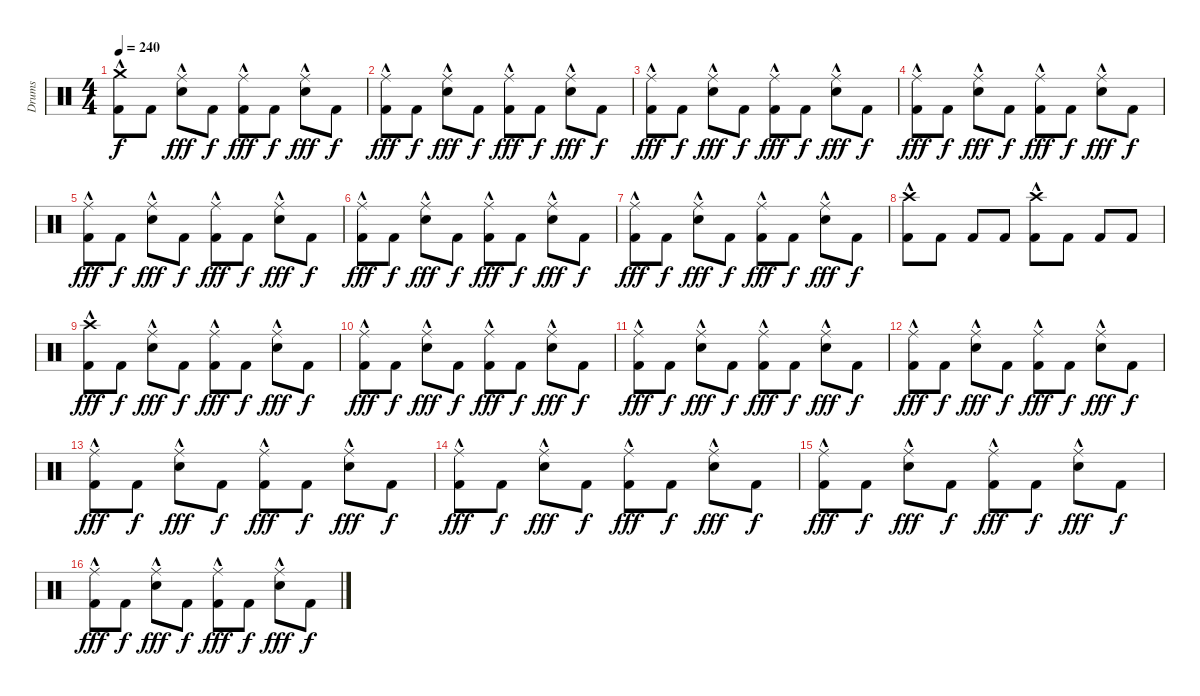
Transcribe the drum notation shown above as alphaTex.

\track ("Drums" "Drums") {instrument percussion}
\staff {score}
\articulation defaults
\ts (4 4)
\tempo 240
\clef neutral
\ks c
("Crash medium (hit)"{hac} "Kick (hit) 2").8{dy f} "Kick (hit) 2".8 ("Snare (hit) 2"{hac} "Ride (middle)"{hac}).8{dy fff} "Kick (hit) 2".8{dy f} ("Kick (hit) 2" "Ride (middle)"{hac}).8{dy fff} "Kick (hit) 2".8{dy f} ("Snare (hit) 2"{hac} "Ride (middle)"{hac}).8{dy fff} "Kick (hit) 2".8{dy f} |
("Kick (hit) 2" "Ride (middle)"{hac}).8{dy fff} "Kick (hit) 2".8{dy f} ("Snare (hit) 2"{hac} "Ride (middle)"{hac}).8{dy fff} "Kick (hit) 2".8{dy f} ("Kick (hit) 2" "Ride (middle)"{hac}).8{dy fff} "Kick (hit) 2".8{dy f} ("Snare (hit) 2"{hac} "Ride (middle)"{hac}).8{dy fff} "Kick (hit) 2".8{dy f} |
("Kick (hit) 2" "Ride (middle)"{hac}).8{dy fff} "Kick (hit) 2".8{dy f} ("Snare (hit) 2"{hac} "Ride (middle)"{hac}).8{dy fff} "Kick (hit) 2".8{dy f} ("Kick (hit) 2" "Ride (middle)"{hac}).8{dy fff} "Kick (hit) 2".8{dy f} ("Snare (hit) 2"{hac} "Ride (middle)"{hac}).8{dy fff} "Kick (hit) 2".8{dy f} |
("Kick (hit) 2" "Ride (middle)"{hac}).8{dy fff} "Kick (hit) 2".8{dy f} ("Snare (hit) 2"{hac} "Ride (middle)"{hac}).8{dy fff} "Kick (hit) 2".8{dy f} ("Kick (hit) 2" "Ride (middle)"{hac}).8{dy fff} "Kick (hit) 2".8{dy f} ("Snare (hit) 2"{hac} "Ride (middle)"{hac}).8{dy fff} "Kick (hit) 2".8{dy f} |
("Kick (hit) 2" "Ride (middle)"{hac}).8{dy fff} "Kick (hit) 2".8{dy f} ("Snare (hit) 2"{hac} "Ride (middle)"{hac}).8{dy fff} "Kick (hit) 2".8{dy f} ("Kick (hit) 2" "Ride (middle)"{hac}).8{dy fff} "Kick (hit) 2".8{dy f} ("Snare (hit) 2"{hac} "Ride (middle)"{hac}).8{dy fff} "Kick (hit) 2".8{dy f} |
("Kick (hit) 2" "Ride (middle)"{hac}).8{dy fff} "Kick (hit) 2".8{dy f} ("Snare (hit) 2"{hac} "Ride (middle)"{hac}).8{dy fff} "Kick (hit) 2".8{dy f} ("Kick (hit) 2" "Ride (middle)"{hac}).8{dy fff} "Kick (hit) 2".8{dy f} ("Snare (hit) 2"{hac} "Ride (middle)"{hac}).8{dy fff} "Kick (hit) 2".8{dy f} |
("Kick (hit) 2" "Ride (middle)"{hac}).8{dy fff} "Kick (hit) 2".8{dy f} ("Snare (hit) 2"{hac} "Ride (middle)"{hac}).8{dy fff} "Kick (hit) 2".8{dy f} ("Kick (hit) 2" "Ride (middle)"{hac}).8{dy fff} "Kick (hit) 2".8{dy f} ("Snare (hit) 2"{hac} "Ride (middle)"{hac}).8{dy fff} "Kick (hit) 2".8{dy f} |
("Kick (hit) 2" "Crash high (hit)"{hac}).8 "Kick (hit) 2".8 "Kick (hit) 2".8 "Kick (hit) 2".8 ("Kick (hit) 2" "Crash high (hit)"{hac}).8 "Kick (hit) 2".8 "Kick (hit) 2".8 "Kick (hit) 2".8 |
("Kick (hit) 2" "Crash high (hit)"{hac}).8{dy fff} "Kick (hit) 2".8{dy f} ("Snare (hit) 2"{hac} "Ride (middle)"{hac}).8{dy fff} "Kick (hit) 2".8{dy f} ("Kick (hit) 2" "Ride (middle)"{hac}).8{dy fff} "Kick (hit) 2".8{dy f} ("Snare (hit) 2"{hac} "Ride (middle)"{hac}).8{dy fff} "Kick (hit) 2".8{dy f} |
("Kick (hit) 2" "Ride (middle)"{hac}).8{dy fff} "Kick (hit) 2".8{dy f} ("Snare (hit) 2"{hac} "Ride (middle)"{hac}).8{dy fff} "Kick (hit) 2".8{dy f} ("Kick (hit) 2" "Ride (middle)"{hac}).8{dy fff} "Kick (hit) 2".8{dy f} ("Snare (hit) 2"{hac} "Ride (middle)"{hac}).8{dy fff} "Kick (hit) 2".8{dy f} |
("Kick (hit) 2" "Ride (middle)"{hac}).8{dy fff} "Kick (hit) 2".8{dy f} ("Snare (hit) 2"{hac} "Ride (middle)"{hac}).8{dy fff} "Kick (hit) 2".8{dy f} ("Kick (hit) 2" "Ride (middle)"{hac}).8{dy fff} "Kick (hit) 2".8{dy f} ("Snare (hit) 2"{hac} "Ride (middle)"{hac}).8{dy fff} "Kick (hit) 2".8{dy f} |
("Kick (hit) 2" "Ride (middle)"{hac}).8{dy fff} "Kick (hit) 2".8{dy f} ("Snare (hit) 2"{hac} "Ride (middle)"{hac}).8{dy fff} "Kick (hit) 2".8{dy f} ("Kick (hit) 2" "Ride (middle)"{hac}).8{dy fff} "Kick (hit) 2".8{dy f} ("Snare (hit) 2"{hac} "Ride (middle)"{hac}).8{dy fff} "Kick (hit) 2".8{dy f} |
("Kick (hit) 2" "Ride (middle)"{hac}).8{dy fff} "Kick (hit) 2".8{dy f} ("Snare (hit) 2"{hac} "Ride (middle)"{hac}).8{dy fff} "Kick (hit) 2".8{dy f} ("Kick (hit) 2" "Ride (middle)"{hac}).8{dy fff} "Kick (hit) 2".8{dy f} ("Snare (hit) 2"{hac} "Ride (middle)"{hac}).8{dy fff} "Kick (hit) 2".8{dy f} |
("Kick (hit) 2" "Ride (middle)"{hac}).8{dy fff} "Kick (hit) 2".8{dy f} ("Snare (hit) 2"{hac} "Ride (middle)"{hac}).8{dy fff} "Kick (hit) 2".8{dy f} ("Kick (hit) 2" "Ride (middle)"{hac}).8{dy fff} "Kick (hit) 2".8{dy f} ("Snare (hit) 2"{hac} "Ride (middle)"{hac}).8{dy fff} "Kick (hit) 2".8{dy f} |
("Kick (hit) 2" "Ride (middle)"{hac}).8{dy fff} "Kick (hit) 2".8{dy f} ("Snare (hit) 2"{hac} "Ride (middle)"{hac}).8{dy fff} "Kick (hit) 2".8{dy f} ("Kick (hit) 2" "Ride (middle)"{hac}).8{dy fff} "Kick (hit) 2".8{dy f} ("Snare (hit) 2"{hac} "Ride (middle)"{hac}).8{dy fff} "Kick (hit) 2".8{dy f} |
("Kick (hit) 2" "Ride (middle)"{hac}).8{dy fff} "Kick (hit) 2".8{dy f} ("Snare (hit) 2"{hac} "Ride (middle)"{hac}).8{dy fff} "Kick (hit) 2".8{dy f} ("Kick (hit) 2" "Ride (middle)"{hac}).8{dy fff} "Kick (hit) 2".8{dy f} ("Snare (hit) 2"{hac} "Ride (middle)"{hac}).8{dy fff} "Kick (hit) 2".8{dy f}
